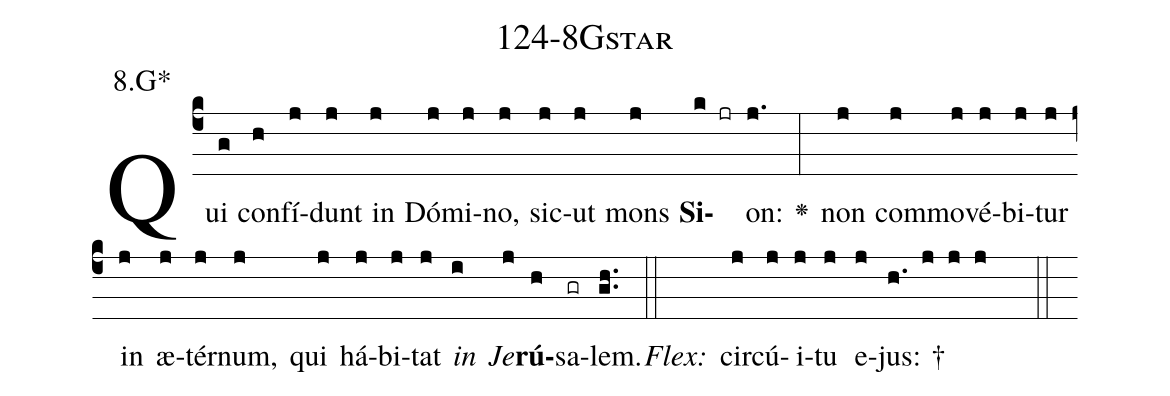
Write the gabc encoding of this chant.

name: 124-8Gstar;
annotation: 8.G*;
%%
(c4)Qui(g) con(h)fí(j)dunt(j) in(j) Dó(j)mi(j)no,(j) sic(j)ut(j) mons(j) <b>Si</b>(k jr)on:(j.) <v>\greheightstar</v>(:) non(j) com(j)mo(j)vé(j)bi(j)tur(j) in(j) æ(j)tér(j)num,(j) qui(j) há(j)bi(j)tat(j) <i>in</i>(i) <i>Je</i>(j)<b>rú</b>(h)sa(gr)lem.(gh..) (::)
<i>Flex:</i>()  cir(j)cú(j)i(j)tu(j) e(j)jus: †(h. j j j  ::)

%E(j) u(j) o(i) u(j) a(h) e.(gh..) (::)
